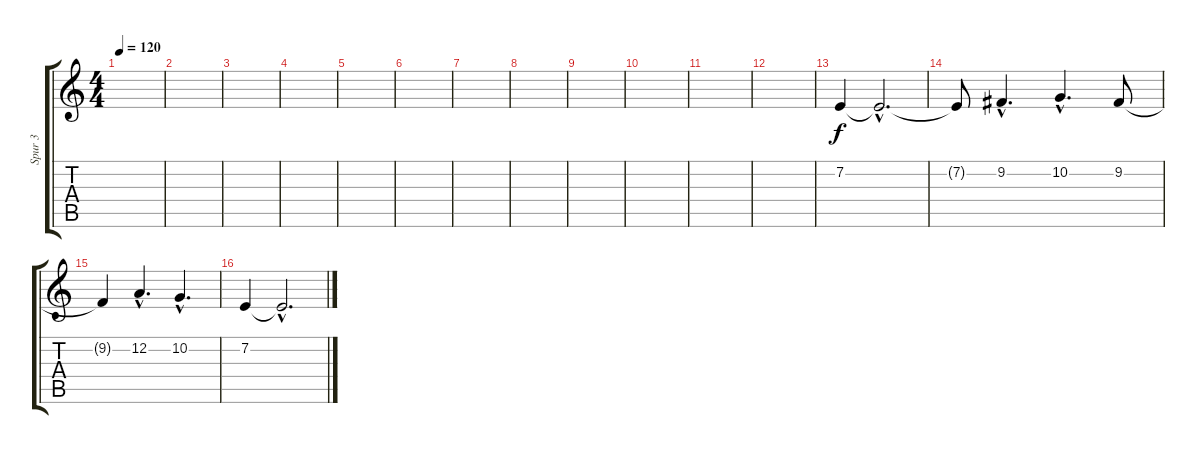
\track ("Spur 3" "Spur 3") {instrument violin}
\staff {score tabs}
\tuning (D4 A3 F3 C3 G2 D2) {hide}
\ts (4 4)
\tempo 120
\clef g2
\ks c
|
|
|
|
|
|
|
|
|
|
|
|
7.2.4 7.2{hac t}.2{d} |
7.2{t}.8 9.2{hac}.4{d} 10.2{hac}.4{d} 9.2.8 |
9.2{t}.4 12.2{hac}.4{d} 10.2{hac}.4{d} |
7.2.4 7.2{hac t}.2{d}
